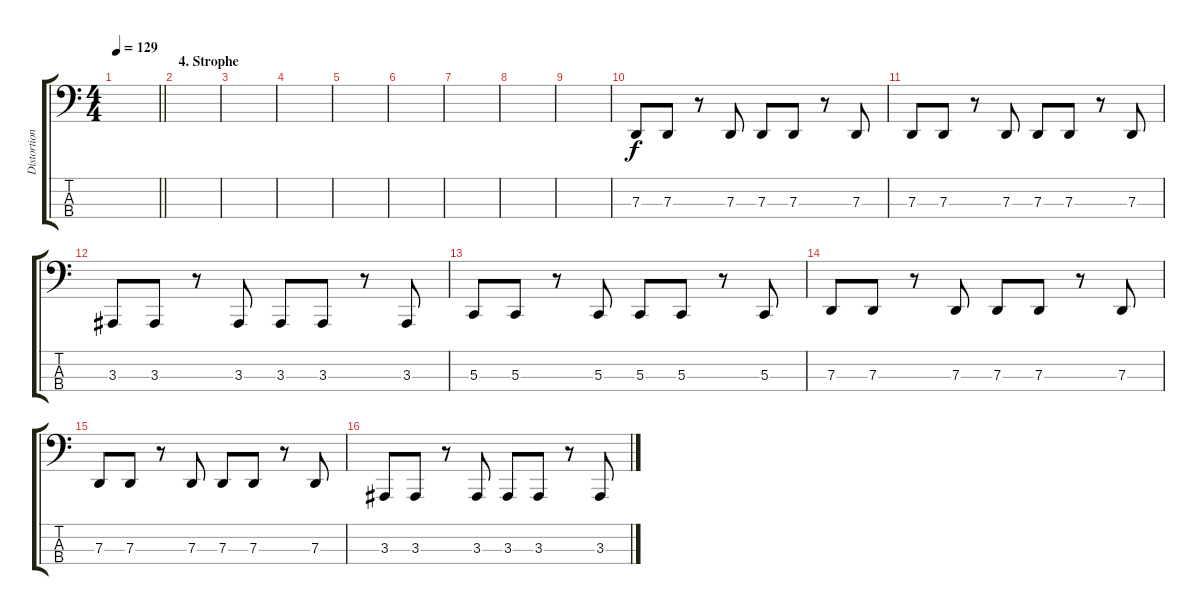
\track ("Distortion Bass" "Distortion") {instrument altosax}
\staff {score tabs}
\tuning (F2 C2 G1 D1) {hide}
\ts (4 4)
\tempo 129
\clef f4
\barLineRight lightlight
\ks c
|
\section ("" "4. Strophe")
|
|
|
|
|
|
|
|
7.3.8 7.3.8 r.8 7.3.8 7.3.8 7.3.8 r.8 7.3.8 |
7.3.8 7.3.8 r.8 7.3.8 7.3.8 7.3.8 r.8 7.3.8 |
3.3.8 3.3.8 r.8 3.3.8 3.3.8 3.3.8 r.8 3.3.8 |
5.3.8 5.3.8 r.8 5.3.8 5.3.8 5.3.8 r.8 5.3.8 |
7.3.8 7.3.8 r.8 7.3.8 7.3.8 7.3.8 r.8 7.3.8 |
7.3.8 7.3.8 r.8 7.3.8 7.3.8 7.3.8 r.8 7.3.8 |
3.3.8 3.3.8 r.8 3.3.8 3.3.8 3.3.8 r.8 3.3.8
